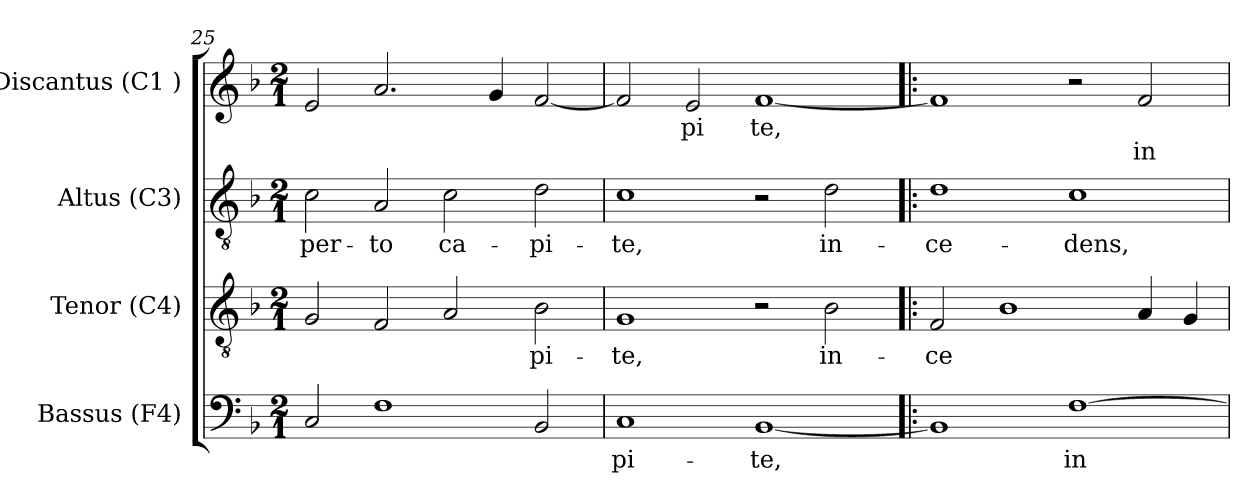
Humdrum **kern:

**kern	**text	**kern	**text	**kern	**text	**kern	**text	**text
*part4	*part4	*part3	*part3	*part2	*part2	*part1	*part1	*part1
*staff4	*staff4	*staff3	*staff3	*staff2	*staff2	*staff1	*staff1	*staff1
*I"Bassus (F4)	*	*I"Tenor (C4)	*	*I"Altus (C3)	*	*I"Discantus (C1 )	*	*
*I'B.	*	*I'T.	*	*I'A.	*	*I'D.	*	*
*clefF4	*	*clefGv2	*	*clefGv2	*	*clefG2	*	*
*k[b-]	*	*k[b-]	*	*k[b-]	*	*k[b-]	*	*
*F:	*	*F:	*	*F:	*	*F:	*	*
*M2/1	*	*M2/1	*	*M2/1	*	*M2/1	*	*
=25	=25	=25	=25	=25	=25	=25	=25	=25
!	!LO:LY:b	!	!LO:LY:b:cj	!	!LO:LY:b:cj	!	!LO:LY:b:cj	!
2C/	--	2G/	--	2c\	-per-	2e/	--	.
!	!LO:LY:b	!	!LO:LY:b:cj	!	!LO:LY:b:cj	!	!LO:LY:b:cj	!
1F	--	2F/	--	2A/	-to	2.a/	--	.
!	!	!	!LO:LY:b:cj	!	!LO:LY:b:cj	!	!	!
.	.	2A/	--	2c\	ca-	.	.	.
!	!	!	!	!	!	!	!LO:LY:b:cj	!
.	.	.	.	.	.	4g/	--	.
!	!LO:LY:b	!	!LO:LY:b:cj	!	!LO:LY:b:cj	!	!LO:LY:b:cj	!
2BB-/	--	2B-\	-pi-	2d\	-pi-	[<2f/	--	.
!!LO:LB:g=z
=26	=26	=26	=26	=26	=26	=26	=26	=26
!	!LO:LY:b	!	!LO:LY:b:cj	!	!LO:LY:b:cj	!	!LO:LY:b:cj	!
1C	-pi-	1G	-te,	1c	-te,	2f/]	--	.
!	!	!	!	!	!	!	!LO:LY:b:cj	!
.	.	.	.	.	.	2e/	-pi	.
!	!LO:LY:b	!	!	!	!	!	!LO:LY:b:cj	!
[<1BB-	-te,	2r	.	2r	.	[<1f	te,	.
!	!	!	!LO:LY:b:cj	!	!LO:LY:b:cj	!	!	!
.	.	2B-\	in-	2d\	in-	.	.	.
=27!|:	=27!|:	=27!|:	=27!|:	=27!|:	=27!|:	=27!|:	=27!|:	=27!|:
!	!LO:LY:b	!	!LO:LY:b:cj	!	!LO:LY:b:cj	!	!LO:LY:b:cj	!LO:LY:b:cj
1BB-]	.	2F/	-ce-	1d	-ce-	1f]	.	.
!	!	!	!LO:LY:b:cj	!	!	!	!	!
.	.	1B-	--	.	.	.	.	.
!	!LO:LY:b	!	!	!	!LO:LY:b:cj	!	!	!
[>1F	in-	.	.	1c	-dens,	2r	.	.
!	!	!	!LO:LY:b:cj	!	!	!	!LO:LY:b:cj	!LO:LY:b:cj
.	.	4A/	--	.	.	2f/	.	in-
!	!	!	!LO:LY:b:cj	!	!	!	!	!
.	.	4G/	--	.	.	.	.	.
=	=	=	=	=	=	=	=	=
*-	*-	*-	*-	*-	*-	*-	*-	*-
